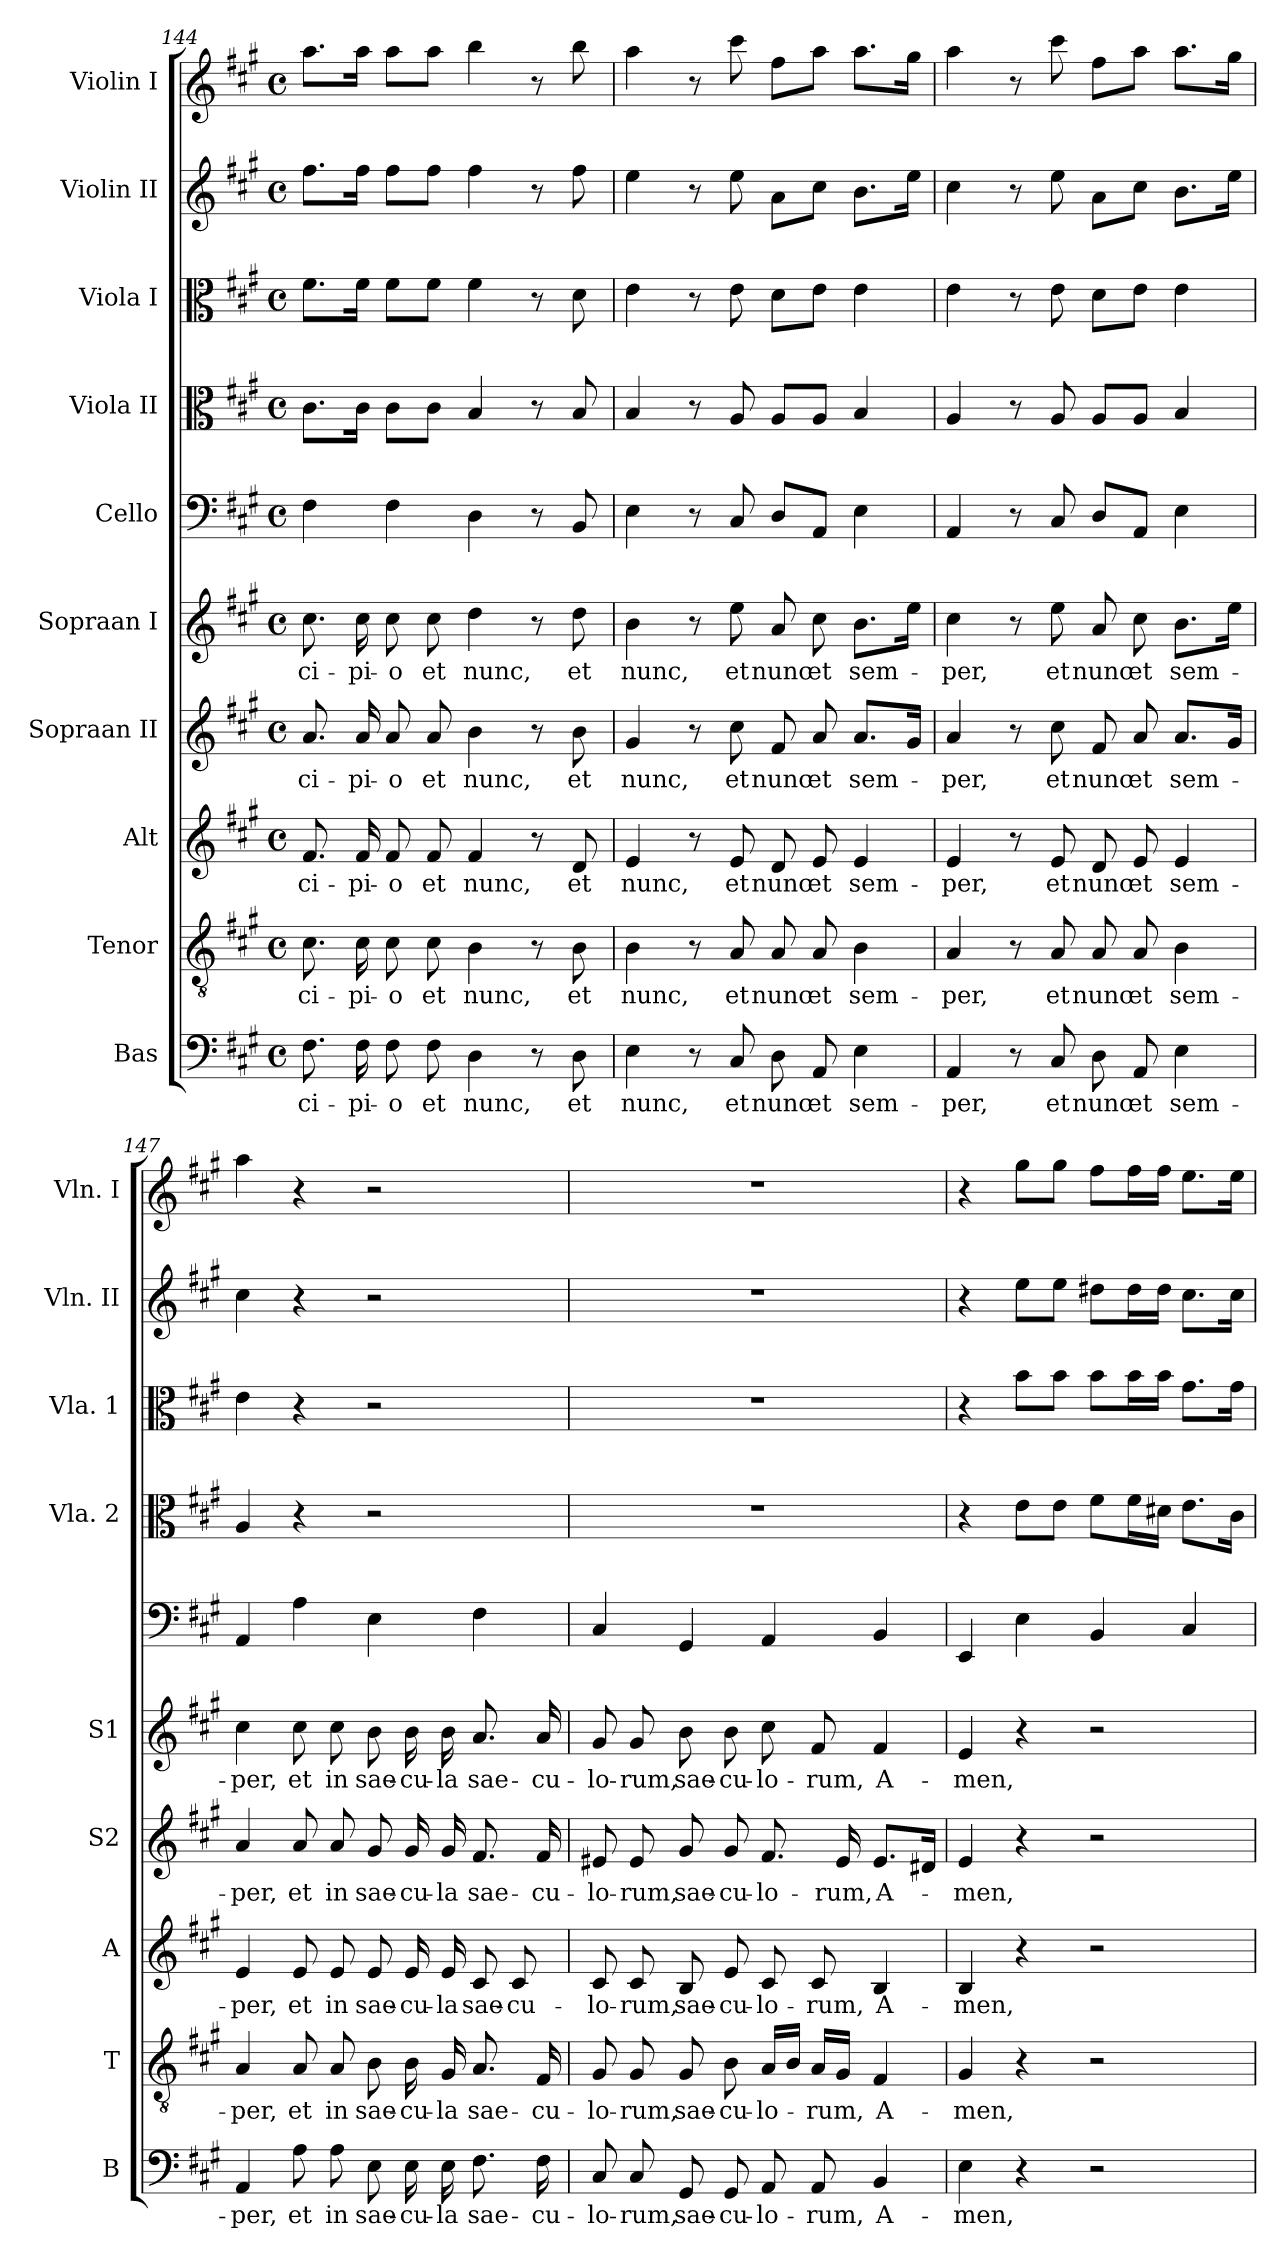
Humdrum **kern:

**kern	**text	**kern	**text	**kern	**text	**kern	**text	**kern	**text	**kern	**kern	**kern	**kern	**kern
*part10	*part10	*part9	*part9	*part8	*part8	*part7	*part7	*part6	*part6	*part5	*part4	*part3	*part2	*part1
*staff10	*staff10	*staff9	*staff9	*staff8	*staff8	*staff7	*staff7	*staff6	*staff6	*staff5	*staff4	*staff3	*staff2	*staff1
*I"Bas	*	*I"Tenor	*	*I"Alt	*	*I"Sopraan II	*	*I"Sopraan I	*	*I"Cello	*I"Viola II	*I"Viola I	*I"Violin II	*I"Violin I
*I'B	*	*I'T	*	*I'A	*	*I'S2	*	*I'S1	*	*	*I'Vla. 2	*I'Vla. 1	*I'Vln. II	*I'Vln. I
*clefF4	*	*clefGv2	*	*clefG2	*	*clefG2	*	*clefG2	*	*clefF4	*clefC3	*clefC3	*clefG2	*clefG2
*k[f#c#g#]	*	*k[f#c#g#]	*	*k[f#c#g#]	*	*k[f#c#g#]	*	*k[f#c#g#]	*	*k[f#c#g#]	*k[f#c#g#]	*k[f#c#g#]	*k[f#c#g#]	*k[f#c#g#]
*A:	*	*A:	*	*A:	*	*A:	*	*A:	*	*A:	*A:	*A:	*A:	*A:
*M4/4	*	*M4/4	*	*M4/4	*	*M4/4	*	*M4/4	*	*M4/4	*M4/4	*M4/4	*M4/4	*M4/4
*met(c)	*	*met(c)	*	*met(c)	*	*met(c)	*	*met(c)	*	*met(c)	*met(c)	*met(c)	*met(c)	*met(c)
=144	=144	=144	=144	=144	=144	=144	=144	=144	=144	=144	=144	=144	=144	=144
!	!LO:LY:b	!	!LO:LY:b	!	!LO:LY:b	!	!LO:LY:b	!	!LO:LY:b	!	!	!	!	!
8.F#\	-ci-	8.c#\	-ci-	8.f#/	-ci-	8.a/	-ci-	8.cc#\	-ci-	4F#\	8.c#\L	8.f#\L	8.ff#\L	8.aa\L
!	!LO:LY:b	!	!LO:LY:b	!	!LO:LY:b	!	!LO:LY:b	!	!LO:LY:b	!	!	!	!	!
16F#\	-pi-	16c#\	-pi-	16f#/	-pi-	16a/	-pi-	16cc#\	-pi-	.	16c#\Jk	16f#\Jk	16ff#\Jk	16aa\Jk
!	!LO:LY:b	!	!LO:LY:b	!	!LO:LY:b	!	!LO:LY:b	!	!LO:LY:b	!	!	!	!	!
8F#\	-o	8c#\	-o	8f#/	-o	8a/	-o	8cc#\	-o	4F#\	8c#\L	8f#\L	8ff#\L	8aa\L
!	!LO:LY:b	!	!LO:LY:b	!	!LO:LY:b	!	!LO:LY:b	!	!LO:LY:b	!	!	!	!	!
8F#\	et	8c#\	et	8f#/	et	8a/	et	8cc#\	et	.	8c#\J	8f#\J	8ff#\J	8aa\J
!	!LO:LY:b	!	!LO:LY:b	!	!LO:LY:b	!	!LO:LY:b	!	!LO:LY:b	!	!	!	!	!
4D\	nunc,	4B\	nunc,	4f#/	nunc,	4b\	nunc,	4dd\	nunc,	4D\	4B/	4f#\	4ff#\	4bb\
8r	.	8r	.	8r	.	8r	.	8r	.	8r	8r	8r	8r	8r
!	!LO:LY:b	!	!LO:LY:b	!	!LO:LY:b	!	!LO:LY:b	!	!LO:LY:b	!	!	!	!	!
8D\	et	8B\	et	8d/	et	8b\	et	8dd\	et	8BB/	8B/	8d\	8ff#\	8bb\
=145	=145	=145	=145	=145	=145	=145	=145	=145	=145	=145	=145	=145	=145	=145
!	!LO:LY:b	!	!LO:LY:b	!	!LO:LY:b	!	!LO:LY:b	!	!LO:LY:b	!	!	!	!	!
4E\	nunc,	4B\	nunc,	4e/	nunc,	4g#/	nunc,	4b\	nunc,	4E\	4B/	4e\	4ee\	4aa\
8r	.	8r	.	8r	.	8r	.	8r	.	8r	8r	8r	8r	8r
!	!LO:LY:b	!	!LO:LY:b	!	!LO:LY:b	!	!LO:LY:b	!	!LO:LY:b	!	!	!	!	!
8C#/	et	8A/	et	8e/	et	8cc#\	et	8ee\	et	8C#/	8A/	8e\	8ee\	8ccc#\
!	!LO:LY:b	!	!LO:LY:b	!	!LO:LY:b	!	!LO:LY:b	!	!LO:LY:b	!	!	!	!	!
8D\	nunc	8A/	nunc	8d/	nunc	8f#/	nunc	8a/	nunc	8D/L	8A/L	8d\L	8a\L	8ff#\L
!	!LO:LY:b	!	!LO:LY:b	!	!LO:LY:b	!	!LO:LY:b	!	!LO:LY:b	!	!	!	!	!
8AA/	et	8A/	et	8e/	et	8a/	et	8cc#\	et	8AA/J	8A/J	8e\J	8cc#\J	8aa\J
!	!LO:LY:b	!	!LO:LY:b	!	!LO:LY:b	!	!LO:LY:b	!	!LO:LY:b	!	!	!	!	!
4E\	sem-	4B\	sem-	4e/	sem-	8.a/L	sem-	8.b\L	sem-	4E\	4B/	4e\	8.b\L	8.aa\L
.	.	.	.	.	.	16g#/Jk	.	16ee\Jk	.	.	.	.	16ee\Jk	16gg#\Jk
=146	=146	=146	=146	=146	=146	=146	=146	=146	=146	=146	=146	=146	=146	=146
!	!LO:LY:b	!	!LO:LY:b	!	!LO:LY:b	!	!LO:LY:b	!	!LO:LY:b	!	!	!	!	!
4AA/	-per,	4A/	-per,	4e/	-per,	4a/	-per,	4cc#\	-per,	4AA/	4A/	4e\	4cc#\	4aa\
8r	.	8r	.	8r	.	8r	.	8r	.	8r	8r	8r	8r	8r
!	!LO:LY:b	!	!LO:LY:b	!	!LO:LY:b	!	!LO:LY:b	!	!LO:LY:b	!	!	!	!	!
8C#/	et	8A/	et	8e/	et	8cc#\	et	8ee\	et	8C#/	8A/	8e\	8ee\	8ccc#\
!	!LO:LY:b	!	!LO:LY:b	!	!LO:LY:b	!	!LO:LY:b	!	!LO:LY:b	!	!	!	!	!
8D\	nunc	8A/	nunc	8d/	nunc	8f#/	nunc	8a/	nunc	8D/L	8A/L	8d\L	8a\L	8ff#\L
!	!LO:LY:b	!	!LO:LY:b	!	!LO:LY:b	!	!LO:LY:b	!	!LO:LY:b	!	!	!	!	!
8AA/	et	8A/	et	8e/	et	8a/	et	8cc#\	et	8AA/J	8A/J	8e\J	8cc#\J	8aa\J
!	!LO:LY:b	!	!LO:LY:b	!	!LO:LY:b	!	!LO:LY:b	!	!LO:LY:b	!	!	!	!	!
4E\	sem-	4B\	sem-	4e/	sem-	8.a/L	sem-	8.b\L	sem-	4E\	4B/	4e\	8.b\L	8.aa\L
.	.	.	.	.	.	16g#/Jk	.	16ee\Jk	.	.	.	.	16ee\Jk	16gg#\Jk
!!LO:PB:g=z
=147	=147	=147	=147	=147	=147	=147	=147	=147	=147	=147	=147	=147	=147	=147
!	!LO:LY:b	!	!LO:LY:b	!	!LO:LY:b	!	!LO:LY:b	!	!LO:LY:b	!	!	!	!	!
4AA/	-per,	4A/	-per,	4e/	-per,	4a/	-per,	4cc#\	-per,	4AA/	4A/	4e\	4cc#\	4aa\
!	!LO:LY:b	!	!LO:LY:b	!	!LO:LY:b	!	!LO:LY:b	!	!LO:LY:b	!	!	!	!	!
8A\	et	8A/	et	8e/	et	8a/	et	8cc#\	et	4A\	4r	4r	4r	4r
!	!LO:LY:b	!	!LO:LY:b	!	!LO:LY:b	!	!LO:LY:b	!	!LO:LY:b	!	!	!	!	!
8A\	in	8A/	in	8e/	in	8a/	in	8cc#\	in	.	.	.	.	.
!	!LO:LY:b	!	!LO:LY:b	!	!LO:LY:b	!	!LO:LY:b	!	!LO:LY:b	!	!	!	!	!
8E\	sae-	8B\	sae-	8e/	sae-	8g#/	sae-	8b\	sae-	4E\	2r	2r	2r	2r
!	!LO:LY:b	!	!LO:LY:b	!	!LO:LY:b	!	!LO:LY:b	!	!LO:LY:b	!	!	!	!	!
16E\	-cu-	16B\	-cu-	16e/	-cu-	16g#/	-cu-	16b\	-cu-	.	.	.	.	.
!	!LO:LY:b	!	!LO:LY:b	!	!LO:LY:b	!	!LO:LY:b	!	!LO:LY:b	!	!	!	!	!
16E\	-la	16G#/	-la	16e/	-la	16g#/	-la	16b\	-la	.	.	.	.	.
!	!LO:LY:b	!	!LO:LY:b	!	!LO:LY:b	!	!LO:LY:b	!	!LO:LY:b	!	!	!	!	!
8.F#\	sae-	8.A/	sae-	8c#/	sae-	8.f#/	sae-	8.a/	sae-	4F#\	.	.	.	.
!	!	!	!	!	!LO:LY:b	!	!	!	!	!	!	!	!	!
.	.	.	.	8c#/	-cu-	.	.	.	.	.	.	.	.	.
!	!LO:LY:b	!	!LO:LY:b	!	!	!	!LO:LY:b	!	!LO:LY:b	!	!	!	!	!
16F#\	-cu-	16F#/	-cu-	.	.	16f#/	-cu-	16a/	-cu-	.	.	.	.	.
=148	=148	=148	=148	=148	=148	=148	=148	=148	=148	=148	=148	=148	=148	=148
!	!LO:LY:b	!	!LO:LY:b	!	!LO:LY:b	!	!LO:LY:b	!	!LO:LY:b	!	!	!	!	!
8C#/	-lo-	8G#/	-lo-	8c#/	-lo-	8e#X/	-lo-	8g#/	-lo-	4C#/	1r	1r	1r	1r
!	!LO:LY:b	!	!LO:LY:b	!	!LO:LY:b	!	!LO:LY:b	!	!LO:LY:b	!	!	!	!	!
8C#/	-rum,	8G#/	-rum,	8c#/	-rum,	8e#/	-rum,	8g#/	-rum,	.	.	.	.	.
!	!LO:LY:b	!	!LO:LY:b	!	!LO:LY:b	!	!LO:LY:b	!	!LO:LY:b	!	!	!	!	!
8GG#/	sae-	8G#/	sae-	8B/	sae-	8g#/	sae-	8b\	sae-	4GG#/	.	.	.	.
!	!LO:LY:b	!	!LO:LY:b	!	!LO:LY:b	!	!LO:LY:b	!	!LO:LY:b	!	!	!	!	!
8GG#/	-cu-	8B\	-cu-	8e/	-cu-	8g#/	-cu-	8b\	-cu-	.	.	.	.	.
!	!LO:LY:b	!	!LO:LY:b	!	!LO:LY:b	!	!LO:LY:b	!	!LO:LY:b	!	!	!	!	!
8AA/	-lo-	16A/LL	-lo-	8c#/	-lo-	8.f#/	-lo-	8cc#\	-lo-	4AA/	.	.	.	.
.	.	16B/JJ	.	.	.	.	.	.	.	.	.	.	.	.
!	!LO:LY:b	!	!LO:LY:b	!	!LO:LY:b	!	!	!	!LO:LY:b	!	!	!	!	!
8AA/	-rum,	16A/LL	-rum,	8c#/	-rum,	.	.	8f#/	-rum,	.	.	.	.	.
!	!	!	!	!	!	!	!LO:LY:b	!	!	!	!	!	!	!
.	.	16G#/JJ	.	.	.	16e#/	-rum,	.	.	.	.	.	.	.
!	!LO:LY:b	!	!LO:LY:b	!	!LO:LY:b	!	!LO:LY:b	!	!LO:LY:b	!	!	!	!	!
4BB/	A-	4F#/	A-	4B/	A-	8.e#/L	A-	4f#/	A-	4BB/	.	.	.	.
.	.	.	.	.	.	16d#X/Jk	.	.	.	.	.	.	.	.
=149	=149	=149	=149	=149	=149	=149	=149	=149	=149	=149	=149	=149	=149	=149
!	!LO:LY:b	!	!LO:LY:b	!	!LO:LY:b	!	!LO:LY:b	!	!LO:LY:b	!	!	!	!	!
4E\	-men,	4G#/	-men,	4B/	-men,	4e/	-men,	4e/	-men,	4EE/	4r	4r	4r	4r
4r	.	4r	.	4r	.	4r	.	4r	.	4E\	8e\L	8b\L	8ee\L	8gg#\L
.	.	.	.	.	.	.	.	.	.	.	8e\J	8b\J	8ee\J	8gg#\J
2r	.	2r	.	2r	.	2r	.	2r	.	4BB/	8f#\L	8b\L	8dd#X\L	8ff#\L
.	.	.	.	.	.	.	.	.	.	.	16f#\L	16b\L	16dd#\L	16ff#\L
.	.	.	.	.	.	.	.	.	.	.	16d#X\JJ	16b\JJ	16dd#\JJ	16ff#\JJ
.	.	.	.	.	.	.	.	.	.	4C#/	8.e\L	8.g#\L	8.cc#\L	8.ee\L
.	.	.	.	.	.	.	.	.	.	.	16c#\Jk	16g#\Jk	16cc#\Jk	16ee\Jk
=	=	=	=	=	=	=	=	=	=	=	=	=	=	=
*-	*-	*-	*-	*-	*-	*-	*-	*-	*-	*-	*-	*-	*-	*-
